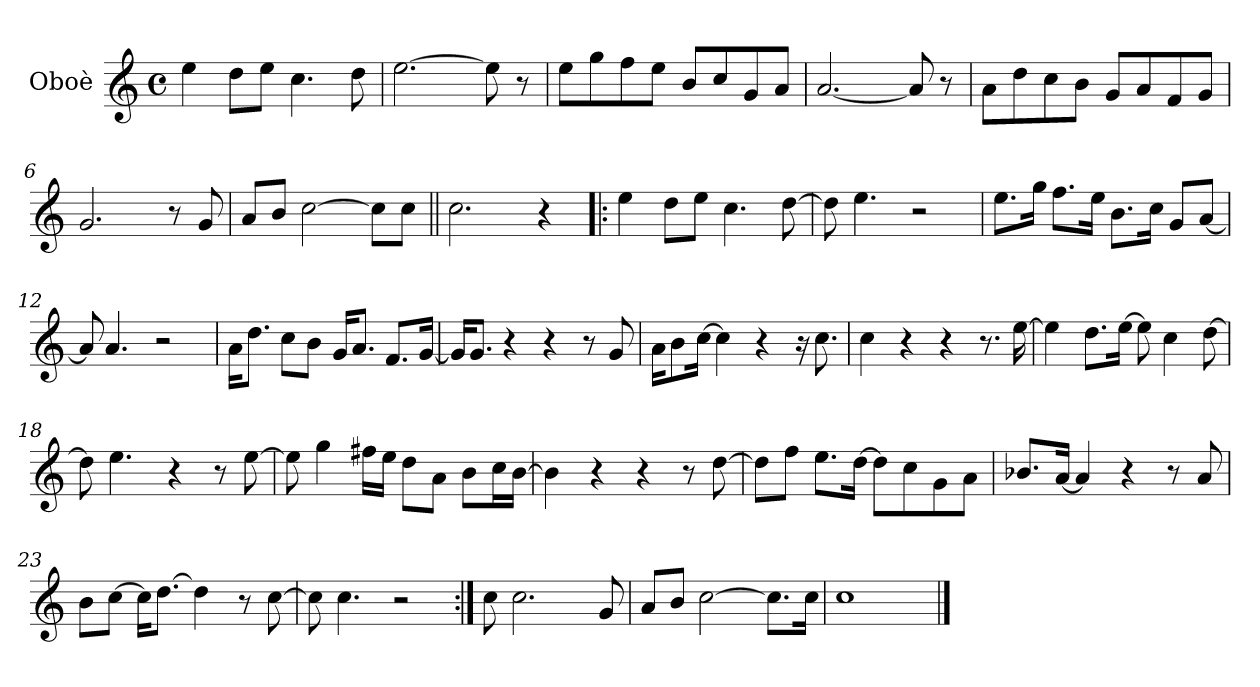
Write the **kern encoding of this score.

**kern
*part1
*staff1
*I"Oboè
*I'Ob.
*clefG2
*k[]
*M4/4
*met(c)
=1
4ee\
8dd\L
8ee\J
4.cc\
8dd\
=2
[2.ee\
8ee\]
8r
=3
8ee\L
8gg\
8ff\
8ee\J
8b/L
8cc/
8g/
8a/J
=4
[2.a/
8a/]
8r
=5
8a\L
8dd\
8cc\
8b\J
8g/L
8a/
8f/
8g/J
=6
2.g/
8r
8g/
=7
8a/L
8b/J
[2cc\
8cc\L]
8cc\J
=8||
2.cc\
4r
!!LO:LB:g=z
=9!|:
4ee\
8dd\L
8ee\J
4.cc\
[8dd\
=10
8dd\]
4.ee\
2r
=11
8.ee\L
16gg\Jk
8.ff\L
16ee\Jk
8.b\L
16cc\Jk
8g/L
[8a/J
=12
8a/]
4.a/
2r
=13
16a\KL
8.dd\J
8cc\L
8b\J
16g/KL
8.a/J
8.f/L
[16g/Jk
=14
16g/KL]
8.g/J
4r
4r
8r
8g/
!!LO:LB:g=z
=15
16a\KL
8b\
[16cc\Jk
4cc\]
4r
16r
8.cc\
=16
4cc\
4r
4r
8.r
[16ee\
=17
4ee\]
8.dd\L
[16ee\Jk
8ee\]
4cc\
[8dd\
=18
8dd\]
4.ee\
4r
8r
[8ee\
=19
8ee\]
4gg\
16ff#X\LL
16ee\JJ
8dd\L
8a\J
8b\L
16cc\L
[16b\JJ
=20
4b\]
4r
4r
8r
[8dd\
!!LO:LB:g=z
=21
8dd\L]
8ff\J
8.ee\L
[16dd\Jk
8dd\L]
8cc\
8g\
8a\J
=22
8.b-X/L
[16a/Jk
4a/]
4r
8r
8a/
=23
8b\L
[8cc\J
16cc\KL]
[8.dd\J
4dd\]
8r
[8cc\
=24
8cc\]
4.cc\
2r
=25:|!
8cc\
2.cc\
8g/
=26
8a/L
8b/J
[2cc\
8.cc\L]
16cc\Jk
=27
1cc
==
*-
